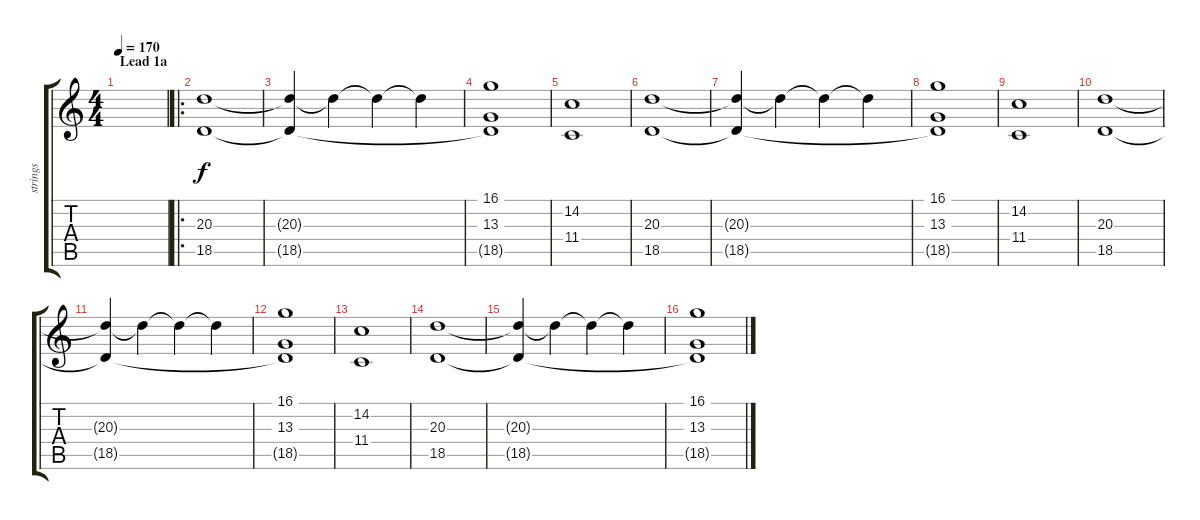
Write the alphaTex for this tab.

\track ("strings" "strings") {instrument stringensemble1}
\staff {score tabs}
\tuning (Eb4 Bb3 Gb3 Db3 Ab2 Eb2) {hide}
\ts (4 4)
\section ("" "Lead 1a")
\tempo 170
\clef g2
\ks c
|
\ro
(20.3 18.5).1 |
(20.3{t} 18.5{t}).4 20.3{t}.4 20.3{t}.4 20.3{t}.4 |
(16.1 13.3 18.5{t}).1 |
(14.2 11.4).1 |
(20.3 18.5).1 |
(20.3{t} 18.5{t}).4 20.3{t}.4 20.3{t}.4 20.3{t}.4 |
(16.1 13.3 18.5{t}).1 |
(14.2 11.4).1 |
(20.3 18.5).1 |
(20.3{t} 18.5{t}).4 20.3{t}.4 20.3{t}.4 20.3{t}.4 |
(16.1 13.3 18.5{t}).1 |
(14.2 11.4).1 |
(20.3 18.5).1 |
(20.3{t} 18.5{t}).4 20.3{t}.4 20.3{t}.4 20.3{t}.4 |
(16.1 13.3 18.5{t}).1
